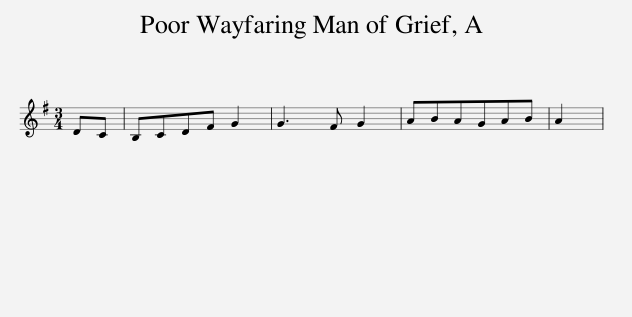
X:1
L:1/8
M:3/4
I:linebreak $
K:G
V:1 treble
V:1
 DC | B,CDF G2 | G3 F G2 | ABAGAB | A2 | %5
